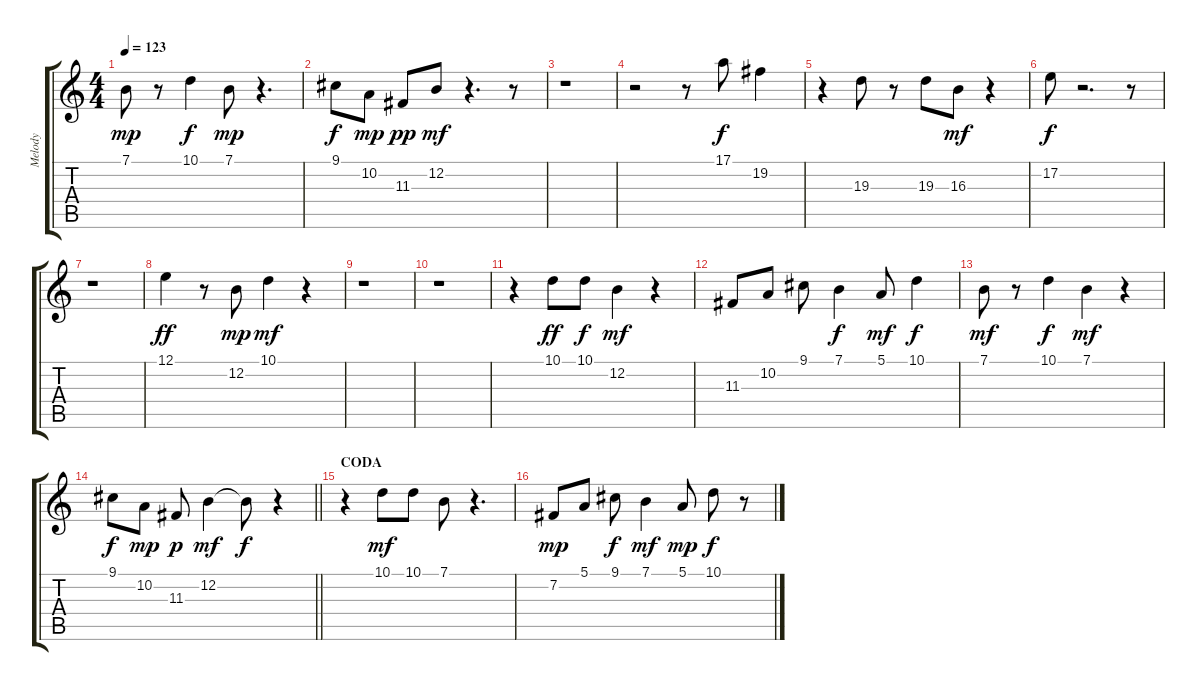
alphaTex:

\track ("Melody" "Melody") {instrument lead3calliope}
\staff {score tabs}
\tuning (E4 B3 G3 D3 A2 E2) {hide}
\ts (4 4)
\tempo 123
\clef g2
\ks c
7.1.8{dy mp} r.8 10.1.4{dy f} 7.1.8{dy mp} r.4{d} |
9.1.8{dy f} 10.2.8{dy mp} 11.3.8{dy pp} 12.2.8{dy mf} r.4{d} r.8 |
r.1 |
r.2 r.8 17.1.8{dy f} 19.2.4 |
r.4 19.3.8 r.8 19.3.8 16.3.8{dy mf} r.4 |
17.2.8{dy f} r.2{d} r.8 |
r.1 |
12.1.4{dy ff} r.8 12.2.8{dy mp} 10.1.4{dy mf} r.4 |
r.1 |
r.1 |
r.4 10.1.8{dy ff} 10.1.8{dy f} 12.2.4{dy mf} r.4 |
11.3.8 10.2.8 9.1.8 7.1.4{dy f} 5.1.8{dy mf} 10.1.4{dy f} |
7.1.8{dy mf} r.8 10.1.4{dy f} 7.1.4{dy mf} r.4 |
\barLineRight lightlight
9.1.8{dy f} 10.2.8{dy mp} 11.3.8{dy p} 12.2.4{dy mf} 12.2{t}.8{dy f} r.4 |
\section ("" "CODA")
r.4 10.1.8{dy mf} 10.1.8 7.1.8 r.4{d} |
7.2.8{dy mp} 5.1.8 9.1.8{dy f} 7.1.4{dy mf} 5.1.8{dy mp} 10.1.8{dy f} r.8
